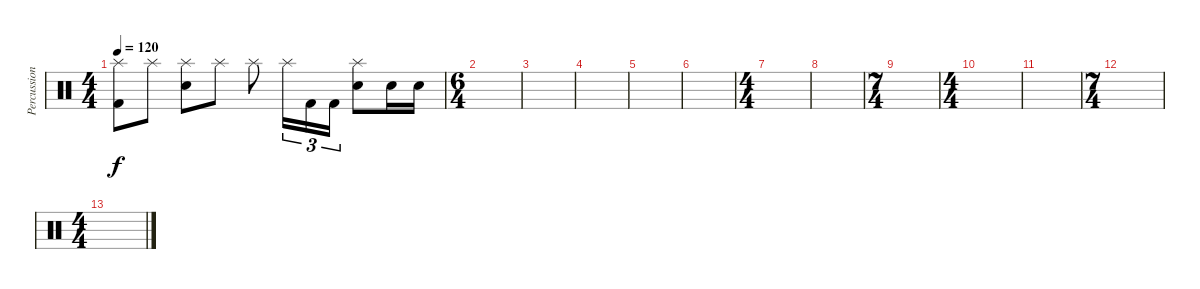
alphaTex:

\track ("Percussion" "Percussion") {instrument percussion}
\staff {score}
\articulation defaults
\ts (4 4)
\tempo 120
\clef neutral
\ks c
("Splash (hit)" "Kick (hit) 2").8{dy f} "Splash (hit)".8 ("Splash (hit)" "Electric Snare (hit)").8 "Splash (hit)".8 "Splash (hit)".8 "Splash (hit)".16{tu (3 2)} "Kick (hit) 2".16{tu (3 2)} "Kick (hit) 2".16{tu (3 2)} ("Splash (hit)" "Electric Snare (hit)").8 "Electric Snare (hit)".16 "Electric Snare (hit)".16 |
\ts (6 4)
|
|
|
|
|
\ts (4 4)
|
|
\ts (7 4)
|
\ts (4 4)
|
|
\ts (7 4)
|
\ts (4 4)
